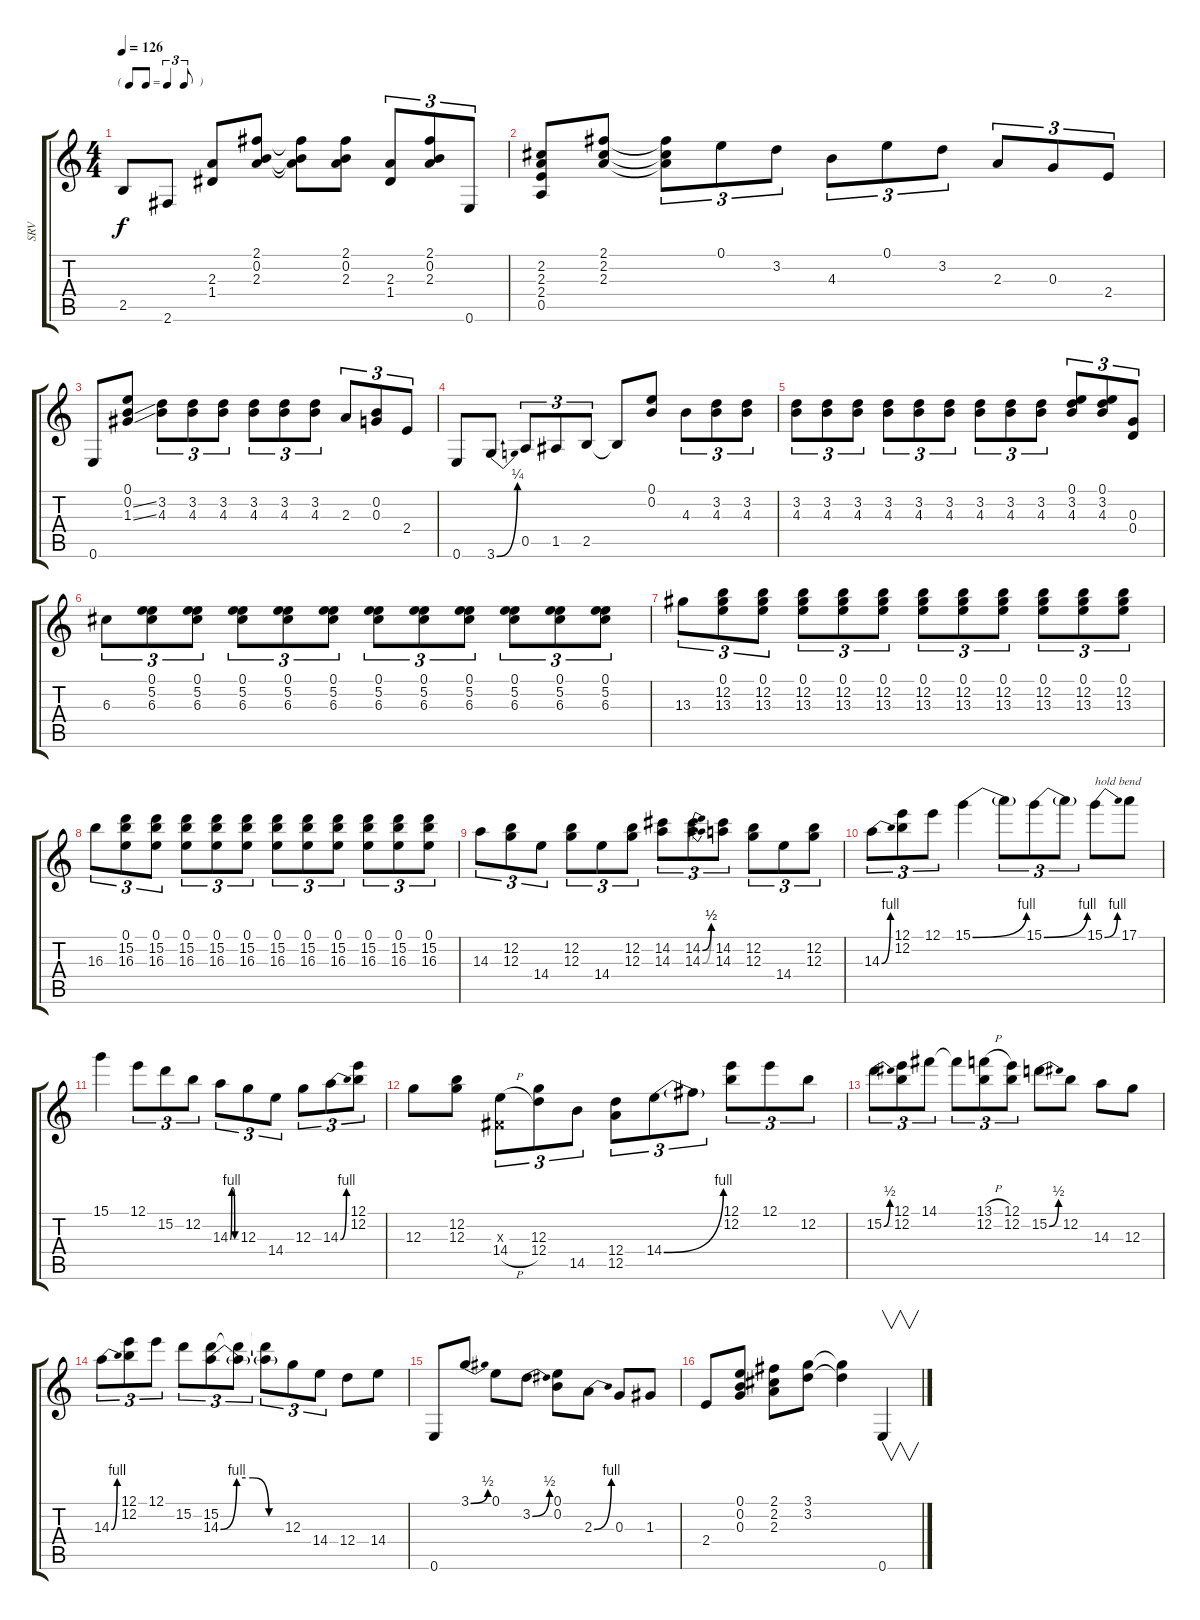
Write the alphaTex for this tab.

\track ("SRV" "SRV") {instrument overdrivenguitar}
\staff {score tabs}
\tuning (E4 B3 G3 D3 A2 E2) {hide}
\ts (4 4)
\tf triplet8th
\tempo 126
\clef g2
\ks c
2.5.8{dy f} 2.6.8 (2.3 1.4).8 (2.1 0.2 2.3).8 (2.1{t} 0.2{t} 2.3{t}).8 (2.1 0.2 2.3).8 (2.3 1.4).8{tu (3 2)} (2.1 0.2 2.3).8{tu (3 2)} 0.6.8{tu (3 2)} |
(2.2 2.3 2.4 0.5).8 (2.1 2.2 2.3).8 (2.1{t} 2.2{t} 2.3{t}).8{tu (3 2)} 0.1.8{tu (3 2)} 3.2.8{tu (3 2)} 4.3.8{tu (3 2)} 0.1.8{tu (3 2)} 3.2.8{tu (3 2)} 2.3.8{tu (3 2)} 0.3.8{tu (3 2)} 2.4.8{tu (3 2)} |
0.6.8 (0.1 0.2{ss} 1.3{ss}).8 (3.2 4.3).8{tu (3 2)} (3.2 4.3).8{tu (3 2)} (3.2 4.3).8{tu (3 2)} (3.2 4.3).8{tu (3 2)} (3.2 4.3).8{tu (3 2)} (3.2 4.3).8{tu (3 2)} 2.3.8{tu (3 2)} (0.2 0.3).8{tu (3 2)} 2.4.8{tu (3 2)} |
0.6.8 3.6{be (bend 0 0 60 1)}.8 0.5.8{tu (3 2)} 1.5.8{tu (3 2)} 2.5.8{tu (3 2)} 2.5{t}.8 (0.1 0.2).8 4.3.8{tu (3 2)} (3.2 4.3).8{tu (3 2)} (3.2 4.3).8{tu (3 2)} |
(3.2 4.3).8{tu (3 2)} (3.2 4.3).8{tu (3 2)} (3.2 4.3).8{tu (3 2)} (3.2 4.3).8{tu (3 2)} (3.2 4.3).8{tu (3 2)} (3.2 4.3).8{tu (3 2)} (3.2 4.3).8{tu (3 2)} (3.2 4.3).8{tu (3 2)} (3.2 4.3).8{tu (3 2)} (0.1 3.2 4.3).8{tu (3 2)} (0.1 3.2 4.3).8{tu (3 2)} (0.3 0.4).8{tu (3 2)} |
6.3.8{tu (3 2)} (0.1 5.2 6.3).8{tu (3 2)} (0.1 5.2 6.3).8{tu (3 2)} (0.1 5.2 6.3).8{tu (3 2)} (0.1 5.2 6.3).8{tu (3 2)} (0.1 5.2 6.3).8{tu (3 2)} (0.1 5.2 6.3).8{tu (3 2)} (0.1 5.2 6.3).8{tu (3 2)} (0.1 5.2 6.3).8{tu (3 2)} (0.1 5.2 6.3).8{tu (3 2)} (0.1 5.2 6.3).8{tu (3 2)} (0.1 5.2 6.3).8{tu (3 2)} |
13.3.8{tu (3 2)} (0.1 12.2 13.3).8{tu (3 2)} (0.1 12.2 13.3).8{tu (3 2)} (0.1 12.2 13.3).8{tu (3 2)} (0.1 12.2 13.3).8{tu (3 2)} (0.1 12.2 13.3).8{tu (3 2)} (0.1 12.2 13.3).8{tu (3 2)} (0.1 12.2 13.3).8{tu (3 2)} (0.1 12.2 13.3).8{tu (3 2)} (0.1 12.2 13.3).8{tu (3 2)} (0.1 12.2 13.3).8{tu (3 2)} (0.1 12.2 13.3).8{tu (3 2)} |
16.3.8{tu (3 2)} (0.1 15.2 16.3).8{tu (3 2)} (0.1 15.2 16.3).8{tu (3 2)} (0.1 15.2 16.3).8{tu (3 2)} (0.1 15.2 16.3).8{tu (3 2)} (0.1 15.2 16.3).8{tu (3 2)} (0.1 15.2 16.3).8{tu (3 2)} (0.1 15.2 16.3).8{tu (3 2)} (0.1 15.2 16.3).8{tu (3 2)} (0.1 15.2 16.3).8{tu (3 2)} (0.1 15.2 16.3).8{tu (3 2)} (0.1 15.2 16.3).8{tu (3 2)} |
14.3.8{tu (3 2)} (12.2 12.3).8{tu (3 2)} 14.4.8{tu (3 2)} (12.2 12.3).8{tu (3 2)} 14.4.8{tu (3 2)} (12.2 12.3).8{tu (3 2)} (14.2 14.3).8{tu (3 2)} (14.2{be (bend 0 0 60 2)} 14.3{be (bend 0 0 60 2)}).8{tu (3 2)} (14.2 14.3).8{tu (3 2)} (12.2 12.3).8{tu (3 2)} 14.4.8{tu (3 2)} (12.2 12.3).8{tu (3 2)} |
14.3{be (bend 0 0 60 4)}.8{tu (3 2)} (12.1 12.2).8{tu (3 2)} 12.1.8{tu (3 2)} 15.1{be (bend 0 0 60 4)}.4 15.1{t}.8{tu (3 2)} 15.1{be (bend 0 0 60 4)}.8{tu (3 2)} 15.1{t}.8{tu (3 2)} 15.1{be (bend 0 0 60 4)}.8{txt "hold bend"} 17.1.8 |
15.1.4 12.1.8{tu (3 2)} 15.2.8{tu (3 2)} 12.2.8{tu (3 2)} 14.3{be (custom 0 0 15 4 30 4 45 0 60 0)}.8{tu (3 2)} 12.3.8{tu (3 2)} 14.4.8{tu (3 2)} 12.3.8{tu (3 2)} 14.3{be (bend 0 0 60 4)}.8{tu (3 2)} (12.1 12.2).8{tu (3 2)} |
12.3.8 (12.2 12.3).8 (-1.3{x} 14.4{h}).8{tu (3 2)} (12.3 12.4).8{tu (3 2)} 14.5.8{tu (3 2)} (12.4 12.5).8{tu (3 2)} 14.4{be (bend 0 0 60 4)}.8{tu (3 2)} 14.4{t}.8{tu (3 2)} (12.1 12.2).8{tu (3 2)} 12.1.8{tu (3 2)} 12.2.8{tu (3 2)} |
15.2{be (bend 0 0 60 2)}.8{tu (3 2)} (12.1 12.2).8{tu (3 2)} 14.1.8{tu (3 2)} 14.1{t}.8{tu (3 2)} (13.1{h} 12.2).8{tu (3 2)} (12.1 12.2).8{tu (3 2)} 15.2{be (bend 0 0 60 2)}.8 12.2.8 14.3.8 12.3.8 |
14.3{be (bend 0 0 60 4)}.8{tu (3 2)} (12.1 12.2).8{tu (3 2)} 12.1.8{tu (3 2)} 15.2.8{tu (3 2)} (15.2 14.3{be (custom 0 0 15 4 30 4 45 0 60 0)}).8{tu (3 2)} (15.2{t} 14.3{t}).8{tu (3 2)} (15.2{t} 14.3{t}).8{tu (3 2)} 12.3.8{tu (3 2)} 14.4.8{tu (3 2)} 12.4.8 14.4.8 |
0.6.8 3.1{be (bend 0 0 60 2)}.8 0.1.8 3.2{be (bend 0 0 60 2)}.8 (0.1 0.2).8 2.3{be (bend 0 0 60 4)}.8 0.3.8 1.3.8 |
2.4.8 (0.1 0.2 0.3).8 (2.1 2.2 2.3).8 (3.1 3.2).8 (3.1{t} 3.2{t}).4 0.6.4{v}
